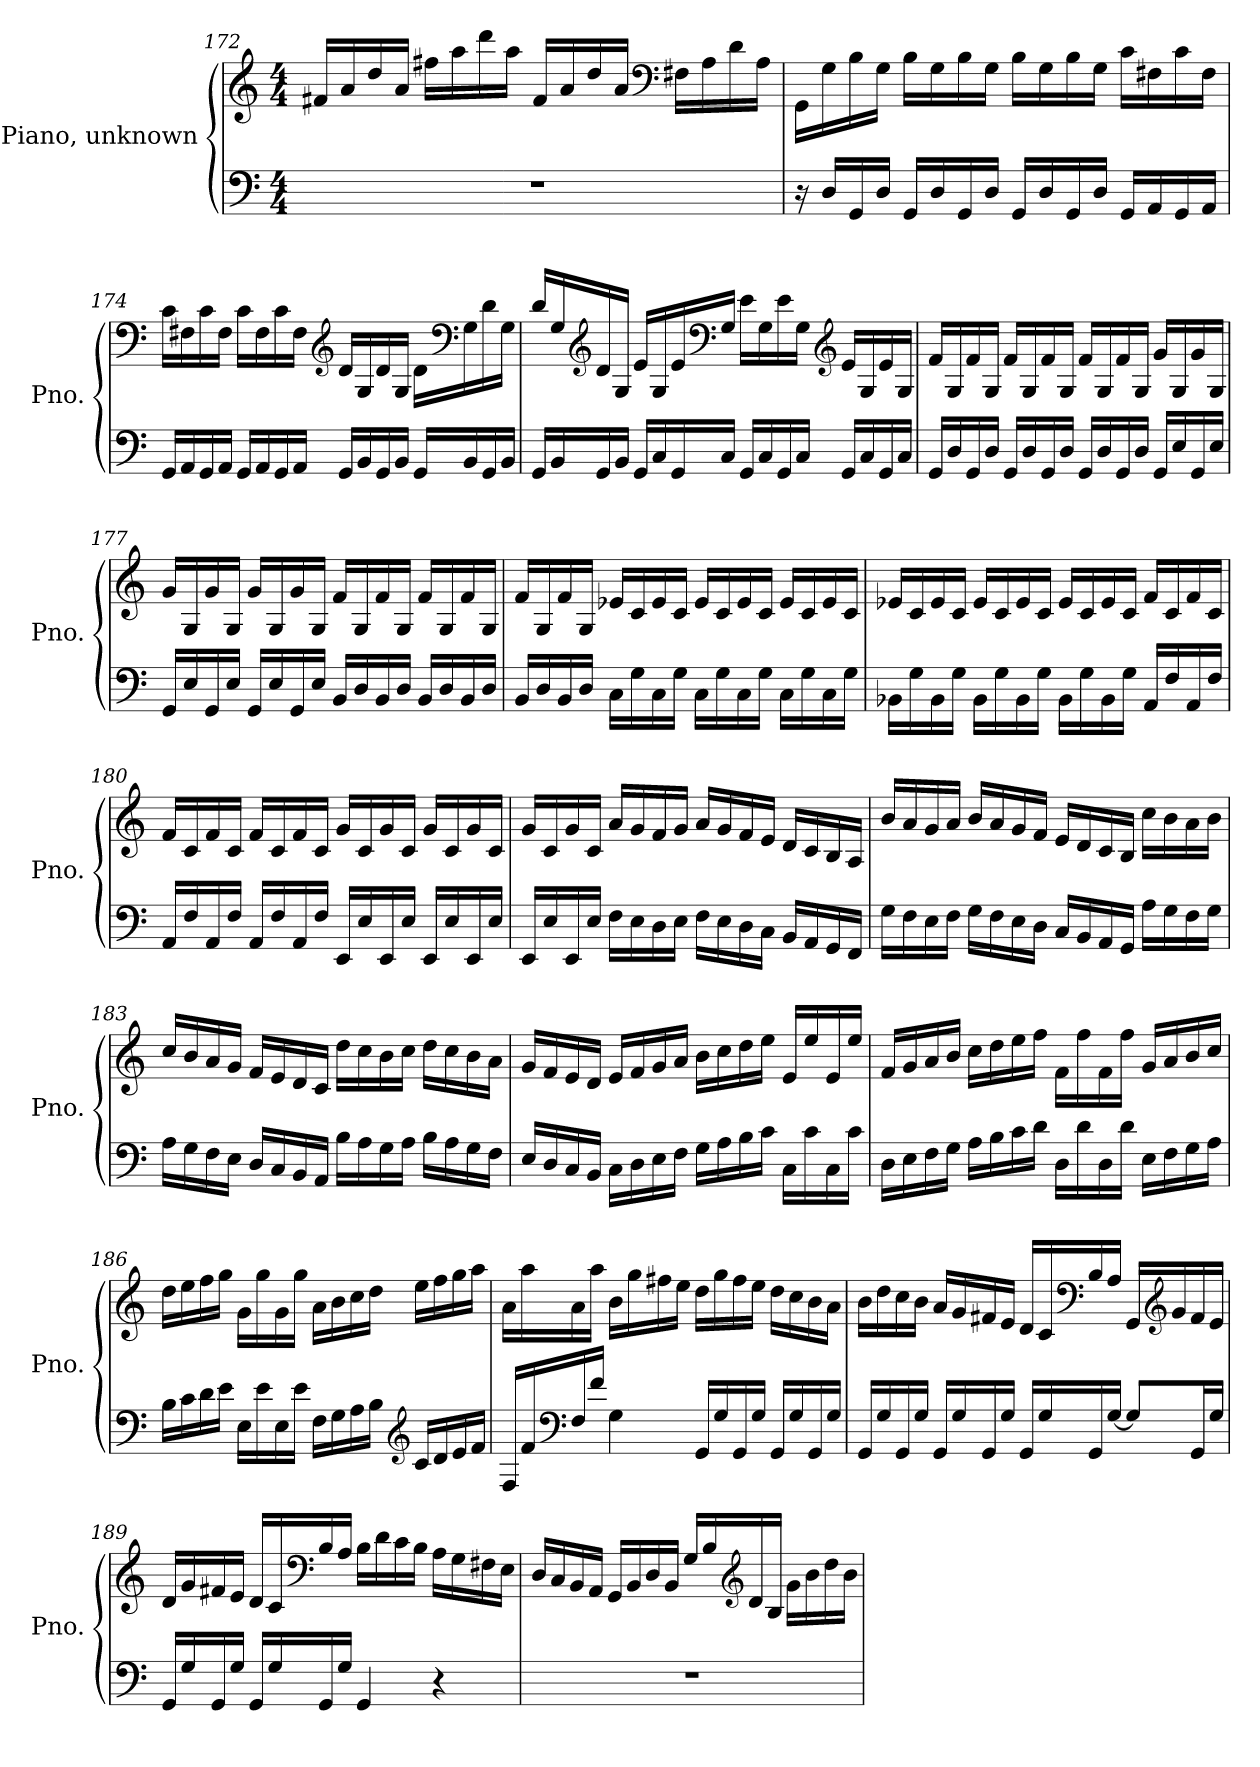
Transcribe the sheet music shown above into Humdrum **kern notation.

**kern	**kern
*part1	*part1
*staff2	*staff1
*I"Piano, unknown	*
*I'Pno.	*
!!LO:LB:g=z
*clefF4	*clefG2
*k[]	*k[]
*M4/4	*M4/4
=172	=172
1r	16f#X/LL
.	16a/
.	16dd/
.	16a/JJ
.	16ff#X\LL
.	16aa\
.	16ddd\
.	16aa\JJ
.	16f#/LL
.	16a/
.	16dd/
.	16a/JJ
*	*clefF4
.	16F#X\LL
.	16A\
.	16d\
.	16A\JJ
=173	=173
16r	16GG\LL
16D/LL	16G\
16GG/	16B\
16D/JJ	16G\JJ
16GG/LL	16B\LL
16D/	16G\
16GG/	16B\
16D/JJ	16G\JJ
16GG/LL	16B\LL
16D/	16G\
16GG/	16B\
16D/JJ	16G\JJ
16GG/LL	16c\LL
16AA/	16F#X\
16GG/	16c\
16AA/JJ	16F#\JJ
!!LO:LB:g=z
=174	=174
16GG/LL	16c\LL
16AA/	16F#X\
16GG/	16c\
16AA/JJ	16F#\JJ
16GG/LL	16c\LL
16AA/	16F#\
16GG/	16c\
16AA/JJ	16F#\JJ
*	*clefG2
16GG/LL	16d/LL
16BB/	16G/
16GG/	16d/
16BB/JJ	16G/JJ
16GG/LL	16d\LL
*	*clefF4
16BB/	16G\
16GG/	16d\
16BB/JJ	16G\JJ
=175	=175
16GG/LL	16d/LL
16BB/	16G/
*	*clefG2
16GG/	16d/
16BB/JJ	16G/JJ
16GG/LL	16e/LL
16C/	16G/
16GG/	16e/
*	*clefF4
16C/JJ	16G/JJ
16GG/LL	16e\LL
16C/	16G\
16GG/	16e\
16C/JJ	16G\JJ
*	*clefG2
16GG/LL	16e/LL
16C/	16G/
16GG/	16e/
16C/JJ	16G/JJ
!!LO:LB:g=z
=176	=176
16GG/LL	16f/LL
16D/	16G/
16GG/	16f/
16D/JJ	16G/JJ
16GG/LL	16f/LL
16D/	16G/
16GG/	16f/
16D/JJ	16G/JJ
16GG/LL	16f/LL
16D/	16G/
16GG/	16f/
16D/JJ	16G/JJ
16GG/LL	16g/LL
16E/	16G/
16GG/	16g/
16E/JJ	16G/JJ
=177	=177
16GG/LL	16g/LL
16E/	16G/
16GG/	16g/
16E/JJ	16G/JJ
16GG/LL	16g/LL
16E/	16G/
16GG/	16g/
16E/JJ	16G/JJ
16BB/LL	16f/LL
16D/	16G/
16BB/	16f/
16D/JJ	16G/JJ
16BB/LL	16f/LL
16D/	16G/
16BB/	16f/
16D/JJ	16G/JJ
!!LO:LB:g=z
=178	=178
16BB/LL	16f/LL
16D/	16G/
16BB/	16f/
16D/JJ	16G/JJ
16C\LL	16e-X/LL
16G\	16c/
16C\	16e-/
16G\JJ	16c/JJ
16C\LL	16e-/LL
16G\	16c/
16C\	16e-/
16G\JJ	16c/JJ
16C\LL	16e-/LL
16G\	16c/
16C\	16e-/
16G\JJ	16c/JJ
=179	=179
16BB-X\LL	16e-X/LL
16G\	16c/
16BB-\	16e-/
16G\JJ	16c/JJ
16BB-\LL	16e-/LL
16G\	16c/
16BB-\	16e-/
16G\JJ	16c/JJ
16BB-\LL	16e-/LL
16G\	16c/
16BB-\	16e-/
16G\JJ	16c/JJ
16AA/LL	16f/LL
16F/	16c/
16AA/	16f/
16F/JJ	16c/JJ
=180	=180
16AA/LL	16f/LL
16F/	16c/
16AA/	16f/
16F/JJ	16c/JJ
16AA/LL	16f/LL
16F/	16c/
16AA/	16f/
16F/JJ	16c/JJ
16EE/LL	16g/LL
16E/	16c/
16EE/	16g/
16E/JJ	16c/JJ
16EE/LL	16g/LL
16E/	16c/
16EE/	16g/
16E/JJ	16c/JJ
!!LO:LB:g=z
=181	=181
16EE/LL	16g/LL
16E/	16c/
16EE/	16g/
16E/JJ	16c/JJ
16F\LL	16a/LL
16E\	16g/
16D\	16f/
16E\JJ	16g/JJ
16F\LL	16a/LL
16E\	16g/
16D\	16f/
16C\JJ	16e/JJ
16BB/LL	16d/LL
16AA/	16c/
16GG/	16B/
16FF/JJ	16A/JJ
=182	=182
16G\LL	16b/LL
16F\	16a/
16E\	16g/
16F\JJ	16a/JJ
16G\LL	16b/LL
16F\	16a/
16E\	16g/
16D\JJ	16f/JJ
16C/LL	16e/LL
16BB/	16d/
16AA/	16c/
16GG/JJ	16B/JJ
16A\LL	16cc\LL
16G\	16b\
16F\	16a\
16G\JJ	16b\JJ
!!LO:PB:g=z
=183	=183
16A\LL	16cc/LL
16G\	16b/
16F\	16a/
16E\JJ	16g/JJ
16D/LL	16f/LL
16C/	16e/
16BB/	16d/
16AA/JJ	16c/JJ
16B\LL	16dd\LL
16A\	16cc\
16G\	16b\
16A\JJ	16cc\JJ
16B\LL	16dd\LL
16A\	16cc\
16G\	16b\
16F\JJ	16a\JJ
=184	=184
16E/LL	16g/LL
16D/	16f/
16C/	16e/
16BB/JJ	16d/JJ
16C\LL	16e/LL
16D\	16f/
16E\	16g/
16F\JJ	16a/JJ
16G\LL	16b\LL
16A\	16cc\
16B\	16dd\
16c\JJ	16ee\JJ
16C\LL	16e/LL
16c\	16ee/
16C\	16e/
16c\JJ	16ee/JJ
=185	=185
16D\LL	16f/LL
16E\	16g/
16F\	16a/
16G\JJ	16b/JJ
16A\LL	16cc\LL
16B\	16dd\
16c\	16ee\
16d\JJ	16ff\JJ
16D\LL	16f\LL
16d\	16ff\
16D\	16f\
16d\JJ	16ff\JJ
16E\LL	16g/LL
16F\	16a/
16G\	16b/
16A\JJ	16cc/JJ
!!LO:LB:g=z
=186	=186
16B\LL	16dd\LL
16c\	16ee\
16d\	16ff\
16e\JJ	16gg\JJ
16E\LL	16g\LL
16e\	16gg\
16E\	16g\
16e\JJ	16gg\JJ
16F\LL	16a\LL
16G\	16b\
16A\	16cc\
16B\JJ	16dd\JJ
*clefG2	*
16c/LL	16ee\LL
16d/	16ff\
16e/	16gg\
16f/JJ	16aa\JJ
=187	=187
16F/LL	16a\LL
16f/	16aa\
*clefF4	*
16F/	16a\
16f/JJ	16aa\JJ
4G\	16b\LL
.	16gg\
.	16ff#X\
.	16ee\JJ
16GG/LL	16dd\LL
16G/	16gg\
16GG/	16ff#\
16G/JJ	16ee\JJ
16GG/LL	16dd\LL
16G/	16cc\
16GG/	16b\
16G/JJ	16a\JJ
!!LO:LB:g=z
=188	=188
16GG/LL	16b\LL
16G/	16dd\
16GG/	16cc\
16G/JJ	16b\JJ
16GG/LL	16a/LL
16G/	16g/
16GG/	16f#X/
16G/JJ	16e/JJ
16GG/LL	16d/LL
16G/	16c/
*	*clefF4
16GG/	16B/
[16G/JJ	16A/JJ
8G/L]	16GG/LL
*	*clefG2
.	16g/
16GG/L	16f#/
16G/JJ	16e/JJ
=189	=189
16GG/LL	16d/LL
16G/	16g/
16GG/	16f#X/
16G/JJ	16e/JJ
16GG/LL	16d/LL
16G/	16c/
*	*clefF4
16GG/	16B/
16G/JJ	16A/JJ
4GG/	16B\LL
.	16d\
.	16c\
.	16B\JJ
4r	16A\LL
.	16G\
.	16F#X\
.	16E\JJ
!!LO:LB:g=z
=190	=190
1r	16D/LL
.	16C/
.	16BB/
.	16AA/JJ
.	16GG/LL
.	16BB/
.	16D/
.	16BB/JJ
.	16G/LL
.	16B/
*	*clefG2
.	16d/
.	16B/JJ
.	16g\LL
.	16b\
.	16dd\
.	16b\JJ
=	=
*-	*-
